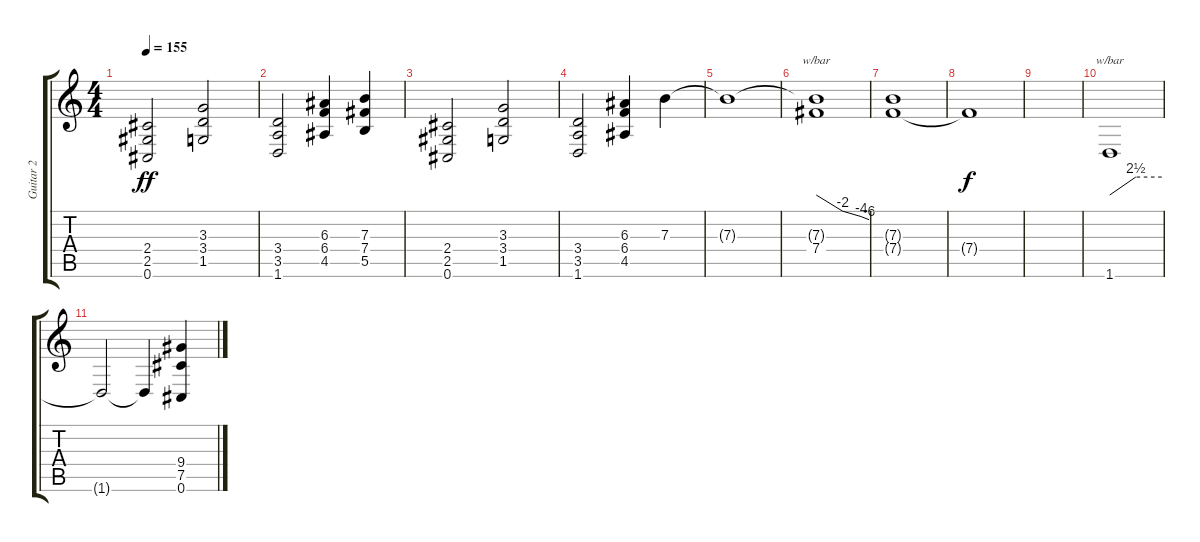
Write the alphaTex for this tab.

\track ("Guitar 2" "Guitar 2") {instrument distortionguitar}
\staff {score tabs}
\tuning (Db4 Ab3 E3 B2 Gb2 Db2) {hide}
\ts (4 4)
\tempo 155
\clef g2
\ks c
(2.4 2.5 0.6).2{dy ff} (3.3 3.4 1.5).2 |
(3.4 3.5 1.6).2 (6.3 6.4 4.5).4 (7.3 7.4 5.5).4 |
(2.4 2.5 0.6).2 (3.3 3.4 1.5).2 |
(3.4 3.5 1.6).2 (6.3 6.4 4.5).4 7.3.4 |
7.3{t}.1 |
(7.3{t} 7.4).1{tbe (custom default 0 0 30 -8 51 -16 60 -24)} |
(7.3{t} 7.4{t}).1 |
7.4{t}.1{dy f} |
|
1.6.1{tbe (custom default 0 0 30 10 60 10)} |
1.6{t}.2 1.6{t}.4 (9.4 7.5 0.6).4
